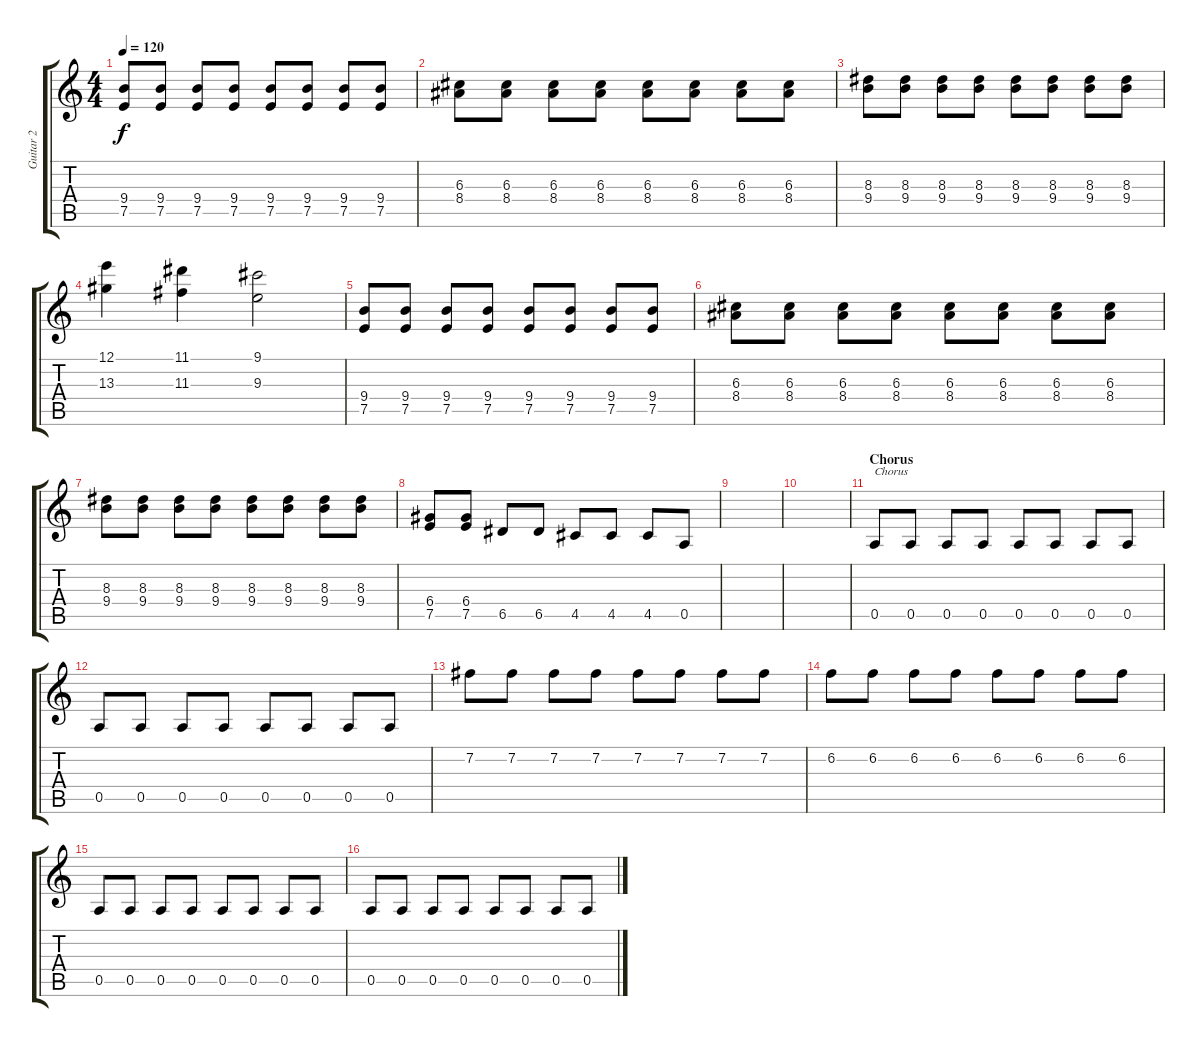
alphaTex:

\track ("Guitar 2" "Guitar 2") {instrument overdrivenguitar}
\staff {score tabs}
\tuning (E4 B3 G3 D3 A2 E2) {hide}
\ts (4 4)
\tempo 120
\clef g2
\ks c
(9.4 7.5).8{dy f} (9.4 7.5).8 (9.4 7.5).8 (9.4 7.5).8 (9.4 7.5).8 (9.4 7.5).8 (9.4 7.5).8 (9.4 7.5).8 |
(6.3 8.4).8 (6.3 8.4).8 (6.3 8.4).8 (6.3 8.4).8 (6.3 8.4).8 (6.3 8.4).8 (6.3 8.4).8 (6.3 8.4).8 |
(8.3 9.4).8 (8.3 9.4).8 (8.3 9.4).8 (8.3 9.4).8 (8.3 9.4).8 (8.3 9.4).8 (8.3 9.4).8 (8.3 9.4).8 |
(12.1 13.3).4 (11.1 11.3).4 (9.1 9.3).2 |
(9.4 7.5).8 (9.4 7.5).8 (9.4 7.5).8 (9.4 7.5).8 (9.4 7.5).8 (9.4 7.5).8 (9.4 7.5).8 (9.4 7.5).8 |
(6.3 8.4).8 (6.3 8.4).8 (6.3 8.4).8 (6.3 8.4).8 (6.3 8.4).8 (6.3 8.4).8 (6.3 8.4).8 (6.3 8.4).8 |
(8.3 9.4).8 (8.3 9.4).8 (8.3 9.4).8 (8.3 9.4).8 (8.3 9.4).8 (8.3 9.4).8 (8.3 9.4).8 (8.3 9.4).8 |
(6.4 7.5).8 (6.4 7.5).8 6.5.8 6.5.8 4.5.8 4.5.8 4.5.8 0.5.8 |
|
|
\section ("" "Chorus")
0.5.8{txt "Chorus"} 0.5.8 0.5.8 0.5.8 0.5.8 0.5.8 0.5.8 0.5.8 |
0.5.8 0.5.8 0.5.8 0.5.8 0.5.8 0.5.8 0.5.8 0.5.8 |
7.2.8 7.2.8 7.2.8 7.2.8 7.2.8 7.2.8 7.2.8 7.2.8 |
6.2.8 6.2.8 6.2.8 6.2.8 6.2.8 6.2.8 6.2.8 6.2.8 |
0.5.8 0.5.8 0.5.8 0.5.8 0.5.8 0.5.8 0.5.8 0.5.8 |
0.5.8 0.5.8 0.5.8 0.5.8 0.5.8 0.5.8 0.5.8 0.5.8
